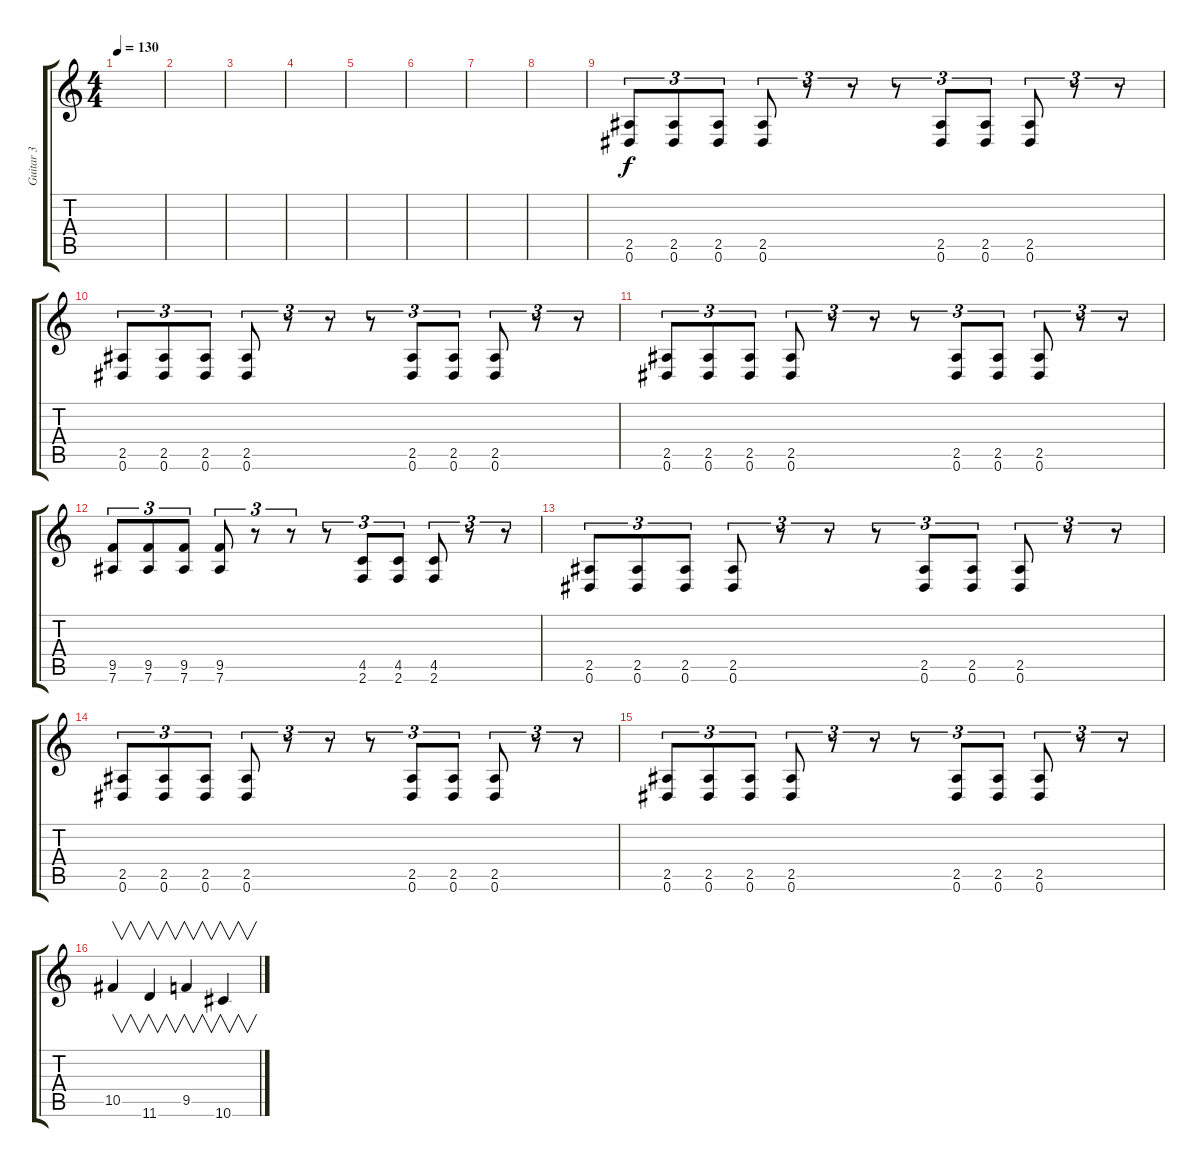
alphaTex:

\track ("Guitar 3" "Guitar 3") {instrument distortionguitar}
\staff {score tabs}
\tuning (Eb4 Bb3 Gb3 Db3 Ab2 Eb2) {hide}
\ts (4 4)
\tempo 130
\clef g2
\ks c
|
|
|
|
|
|
|
|
(2.5 0.6).8{tu (3 2)} (2.5 0.6).8{tu (3 2)} (2.5 0.6).8{tu (3 2)} (2.5 0.6).8{tu (3 2)} r.8{tu (3 2)} r.8{tu (3 2)} r.8{tu (3 2)} (2.5 0.6).8{tu (3 2)} (2.5 0.6).8{tu (3 2)} (2.5 0.6).8{tu (3 2)} r.8{tu (3 2)} r.8{tu (3 2)} |
(2.5 0.6).8{tu (3 2)} (2.5 0.6).8{tu (3 2)} (2.5 0.6).8{tu (3 2)} (2.5 0.6).8{tu (3 2)} r.8{tu (3 2)} r.8{tu (3 2)} r.8{tu (3 2)} (2.5 0.6).8{tu (3 2)} (2.5 0.6).8{tu (3 2)} (2.5 0.6).8{tu (3 2)} r.8{tu (3 2)} r.8{tu (3 2)} |
(2.5 0.6).8{tu (3 2)} (2.5 0.6).8{tu (3 2)} (2.5 0.6).8{tu (3 2)} (2.5 0.6).8{tu (3 2)} r.8{tu (3 2)} r.8{tu (3 2)} r.8{tu (3 2)} (2.5 0.6).8{tu (3 2)} (2.5 0.6).8{tu (3 2)} (2.5 0.6).8{tu (3 2)} r.8{tu (3 2)} r.8{tu (3 2)} |
(9.5 7.6).8{tu (3 2)} (9.5 7.6).8{tu (3 2)} (9.5 7.6).8{tu (3 2)} (9.5 7.6).8{tu (3 2)} r.8{tu (3 2)} r.8{tu (3 2)} r.8{tu (3 2)} (4.5 2.6).8{tu (3 2)} (4.5 2.6).8{tu (3 2)} (4.5 2.6).8{tu (3 2)} r.8{tu (3 2)} r.8{tu (3 2)} |
(2.5 0.6).8{tu (3 2)} (2.5 0.6).8{tu (3 2)} (2.5 0.6).8{tu (3 2)} (2.5 0.6).8{tu (3 2)} r.8{tu (3 2)} r.8{tu (3 2)} r.8{tu (3 2)} (2.5 0.6).8{tu (3 2)} (2.5 0.6).8{tu (3 2)} (2.5 0.6).8{tu (3 2)} r.8{tu (3 2)} r.8{tu (3 2)} |
(2.5 0.6).8{tu (3 2)} (2.5 0.6).8{tu (3 2)} (2.5 0.6).8{tu (3 2)} (2.5 0.6).8{tu (3 2)} r.8{tu (3 2)} r.8{tu (3 2)} r.8{tu (3 2)} (2.5 0.6).8{tu (3 2)} (2.5 0.6).8{tu (3 2)} (2.5 0.6).8{tu (3 2)} r.8{tu (3 2)} r.8{tu (3 2)} |
(2.5 0.6).8{tu (3 2)} (2.5 0.6).8{tu (3 2)} (2.5 0.6).8{tu (3 2)} (2.5 0.6).8{tu (3 2)} r.8{tu (3 2)} r.8{tu (3 2)} r.8{tu (3 2)} (2.5 0.6).8{tu (3 2)} (2.5 0.6).8{tu (3 2)} (2.5 0.6).8{tu (3 2)} r.8{tu (3 2)} r.8{tu (3 2)} |
10.5.4{v} 11.6.4{v} 9.5.4{v} 10.6.4{v}
